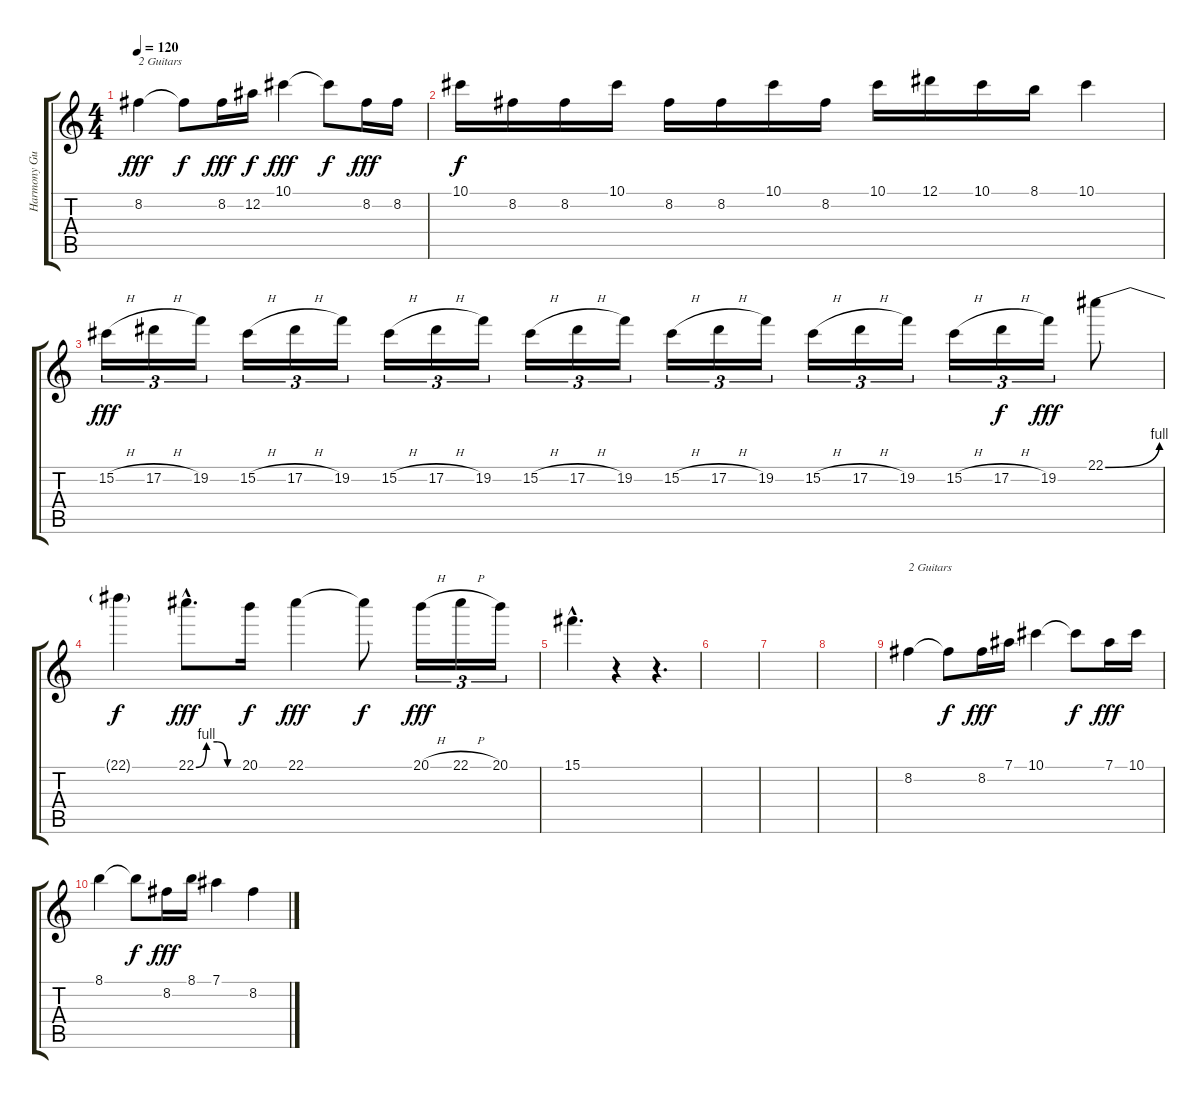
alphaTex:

\track ("Harmony Guitar" "Harmony Gu") {instrument distortionguitar}
\staff {score tabs}
\tuning (Eb4 Bb3 Gb3 Db3 Ab2 Eb2) {hide}
\ts (4 4)
\tempo 120
\clef g2
\ks c
8.2.4{txt "2 Guitars" dy fff} 8.2{t}.8{dy f} 8.2.16{dy fff} 12.2.16{dy f} 10.1.4{dy fff} 10.1{t}.8{dy f} 8.2.16{dy fff} 8.2.16 |
10.1.16{dy f} 8.2.16 8.2.16 10.1.16 8.2.16 8.2.16 10.1.16 8.2.16 10.1.16 12.1.16 10.1.16 8.1.16 10.1.4 |
15.2{h}.16{tu (3 2) dy fff} 17.2{h}.16{tu (3 2)} 19.2.16{tu (3 2)} 15.2{h}.16{tu (3 2)} 17.2{h}.16{tu (3 2)} 19.2.16{tu (3 2)} 15.2{h}.16{tu (3 2)} 17.2{h}.16{tu (3 2)} 19.2.16{tu (3 2)} 15.2{h}.16{tu (3 2)} 17.2{h}.16{tu (3 2)} 19.2.16{tu (3 2)} 15.2{h}.16{tu (3 2)} 17.2{h}.16{tu (3 2)} 19.2.16{tu (3 2)} 15.2{h}.16{tu (3 2)} 17.2{h}.16{tu (3 2)} 19.2.16{tu (3 2)} 15.2{h}.16{tu (3 2)} 17.2{h}.16{tu (3 2) dy f} 19.2.16{tu (3 2) dy fff} 22.1{be (bend 0 0 60 4)}.8 |
22.1{t}.4{dy f} 22.1{be (custom 0 0 15 4 30 4 45 0 60 0) hac}.8{d dy fff} 20.1.16{dy f} 22.1.4{dy fff} 22.1{t}.8{dy f} 20.1{h}.16{tu (3 2) dy fff} 22.1{h}.16{tu (3 2)} 20.1.16{tu (3 2)} |
15.1{hac}.4{d} r.4 r.4{d} |
|
|
|
8.2.4{txt "2 Guitars"} 8.2{t}.8{dy f} 8.2.16{dy fff} 7.1.16 10.1.4 10.1{t}.8{dy f} 7.1.16{dy fff} 10.1.16 |
8.1.4 8.1{t}.8{dy f} 8.2.16{dy fff} 8.1.16 7.1.4 8.2.4
